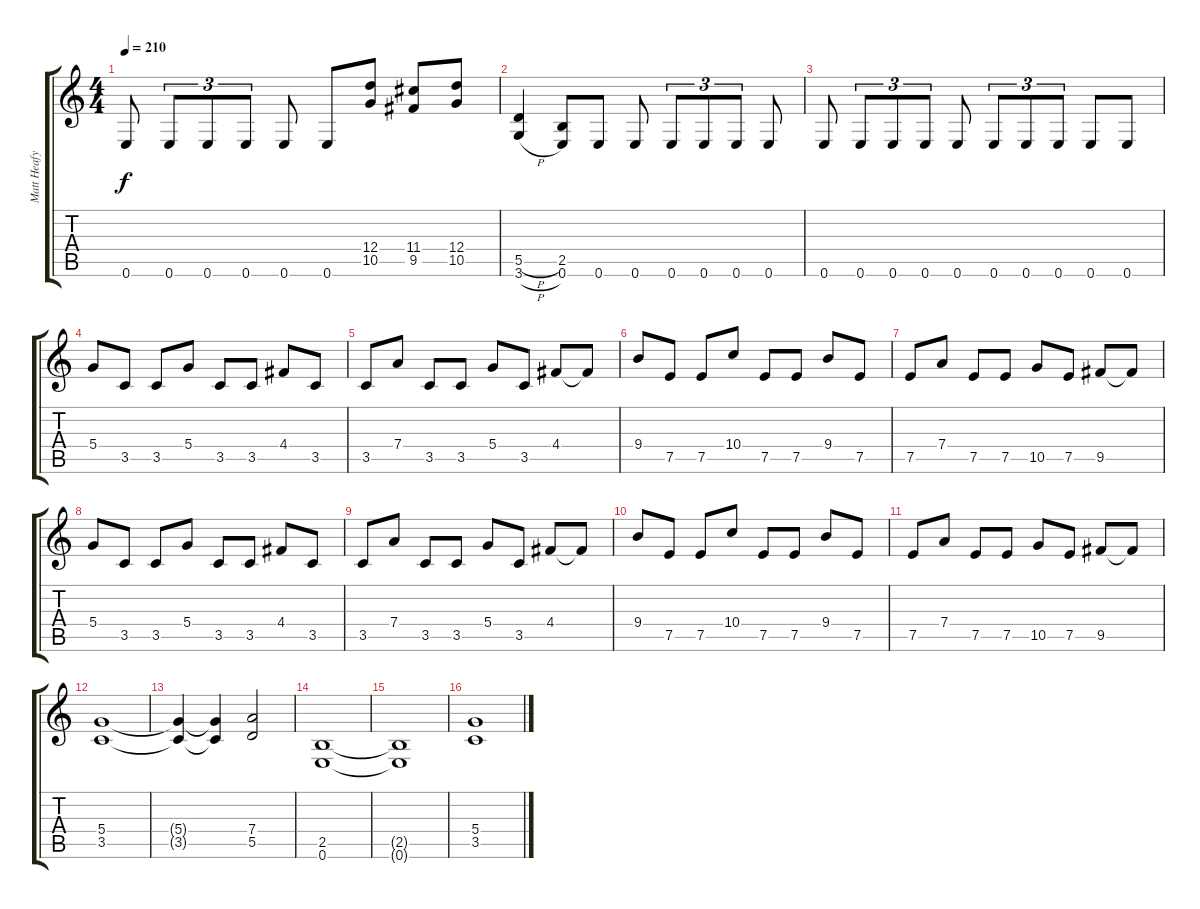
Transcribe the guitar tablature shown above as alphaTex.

\track ("Matt Heafy" "Matt Heafy") {instrument distortionguitar}
\staff {score tabs}
\tuning (E4 B3 G3 D3 A2 E2) {hide}
\ts (4 4)
\tempo 210
\clef g2
\ks c
0.6.8{dy f} 0.6.8{tu (3 2)} 0.6.8{tu (3 2)} 0.6.8{tu (3 2)} 0.6.8 0.6.8 (12.4 10.5).8 (11.4 9.5).8 (12.4 10.5).8 |
(5.5{h} 3.6{h}).4 (2.5 0.6).8 0.6.8 0.6.8 0.6.8{tu (3 2)} 0.6.8{tu (3 2)} 0.6.8{tu (3 2)} 0.6.8 |
0.6.8 0.6.8{tu (3 2)} 0.6.8{tu (3 2)} 0.6.8{tu (3 2)} 0.6.8 0.6.8{tu (3 2)} 0.6.8{tu (3 2)} 0.6.8{tu (3 2)} 0.6.8 0.6.8 |
5.4.8 3.5.8 3.5.8 5.4.8 3.5.8 3.5.8 4.4.8 3.5.8 |
3.5.8 7.4.8 3.5.8 3.5.8 5.4.8 3.5.8 4.4.8 4.4{t}.8 |
9.4.8 7.5.8 7.5.8 10.4.8 7.5.8 7.5.8 9.4.8 7.5.8 |
7.5.8 7.4.8 7.5.8 7.5.8 10.5.8 7.5.8 9.5.8 9.5{t}.8 |
5.4.8 3.5.8 3.5.8 5.4.8 3.5.8 3.5.8 4.4.8 3.5.8 |
3.5.8 7.4.8 3.5.8 3.5.8 5.4.8 3.5.8 4.4.8 4.4{t}.8 |
9.4.8 7.5.8 7.5.8 10.4.8 7.5.8 7.5.8 9.4.8 7.5.8 |
7.5.8 7.4.8 7.5.8 7.5.8 10.5.8 7.5.8 9.5.8 9.5{t}.8 |
(5.4 3.5).1 |
(5.4{t} 3.5{t}).4 (5.4{t} 3.5{t}).4 (7.4 5.5).2 |
(2.5 0.6).1 |
(2.5{t} 0.6{t}).1 |
(5.4 3.5).1
